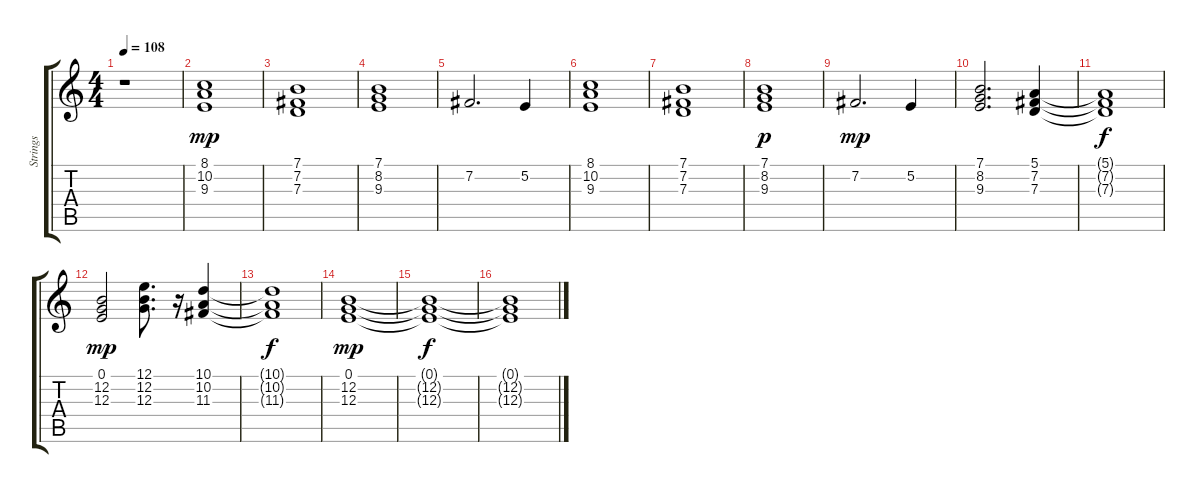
\track ("Strings" "Strings") {instrument stringensemble1}
\staff {score tabs}
\tuning (E4 B3 G3 D3 A2 E2) {hide}
\ts (4 4)
\tempo 108
\clef g2
\ks c
r.1{dy f} |
(8.1 10.2 9.3).1{dy mp} |
(7.1 7.2 7.3).1 |
(7.1 8.2 9.3).1 |
7.2.2{d} 5.2.4 |
(8.1 10.2 9.3).1 |
(7.1 7.2 7.3).1 |
(7.1 8.2 9.3).1{dy p} |
7.2.2{d dy mp} 5.2.4 |
(7.1 8.2 9.3).2{d} (5.1 7.2 7.3).4 |
(5.1{t} 7.2{t} 7.3{t}).1{dy f} |
(0.1 12.2 12.3).2{dy mp} (12.1 12.2 12.3).8{d} r.16 (10.1 10.2 11.3).4 |
(10.1{t} 10.2{t} 11.3{t}).1{dy f} |
(0.1 12.2 12.3).1{dy mp} |
(0.1{t} 12.2{t} 12.3{t}).1{dy f} |
(0.1{t} 12.2{t} 12.3{t}).1
